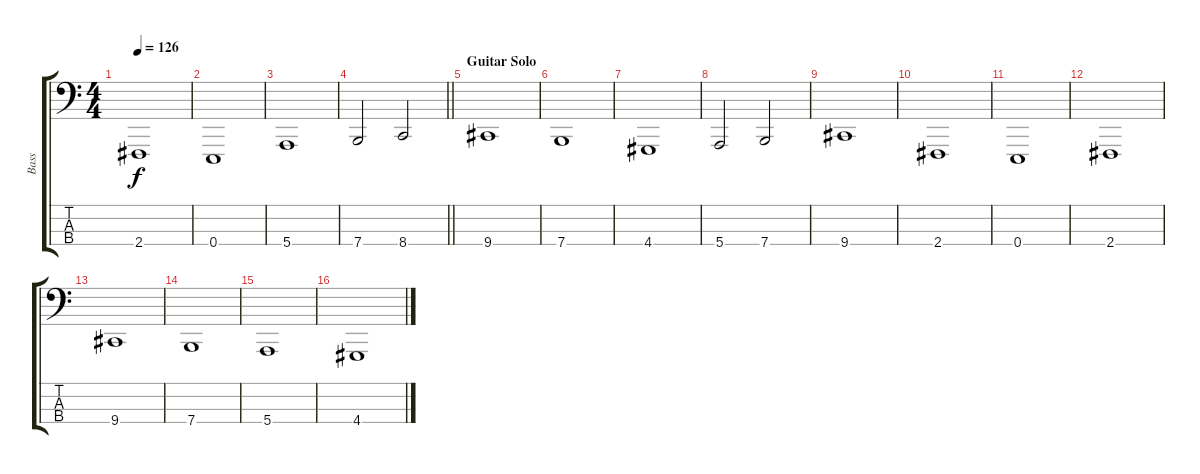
\track ("Bass" "Bass") {instrument flute}
\staff {score tabs}
\tuning (G2 D2 A1 E1) {hide}
\ts (4 4)
\tempo 126
\clef f4
\ks c
2.4.1{dy f} |
0.4.1 |
5.4.1 |
\barLineRight lightlight
7.4.2 8.4.2 |
\section ("" "Guitar Solo")
9.4.1 |
7.4.1 |
4.4.1 |
5.4.2 7.4.2 |
9.4.1 |
2.4.1 |
0.4.1 |
2.4.1 |
9.4.1 |
7.4.1 |
5.4.1 |
4.4.1
